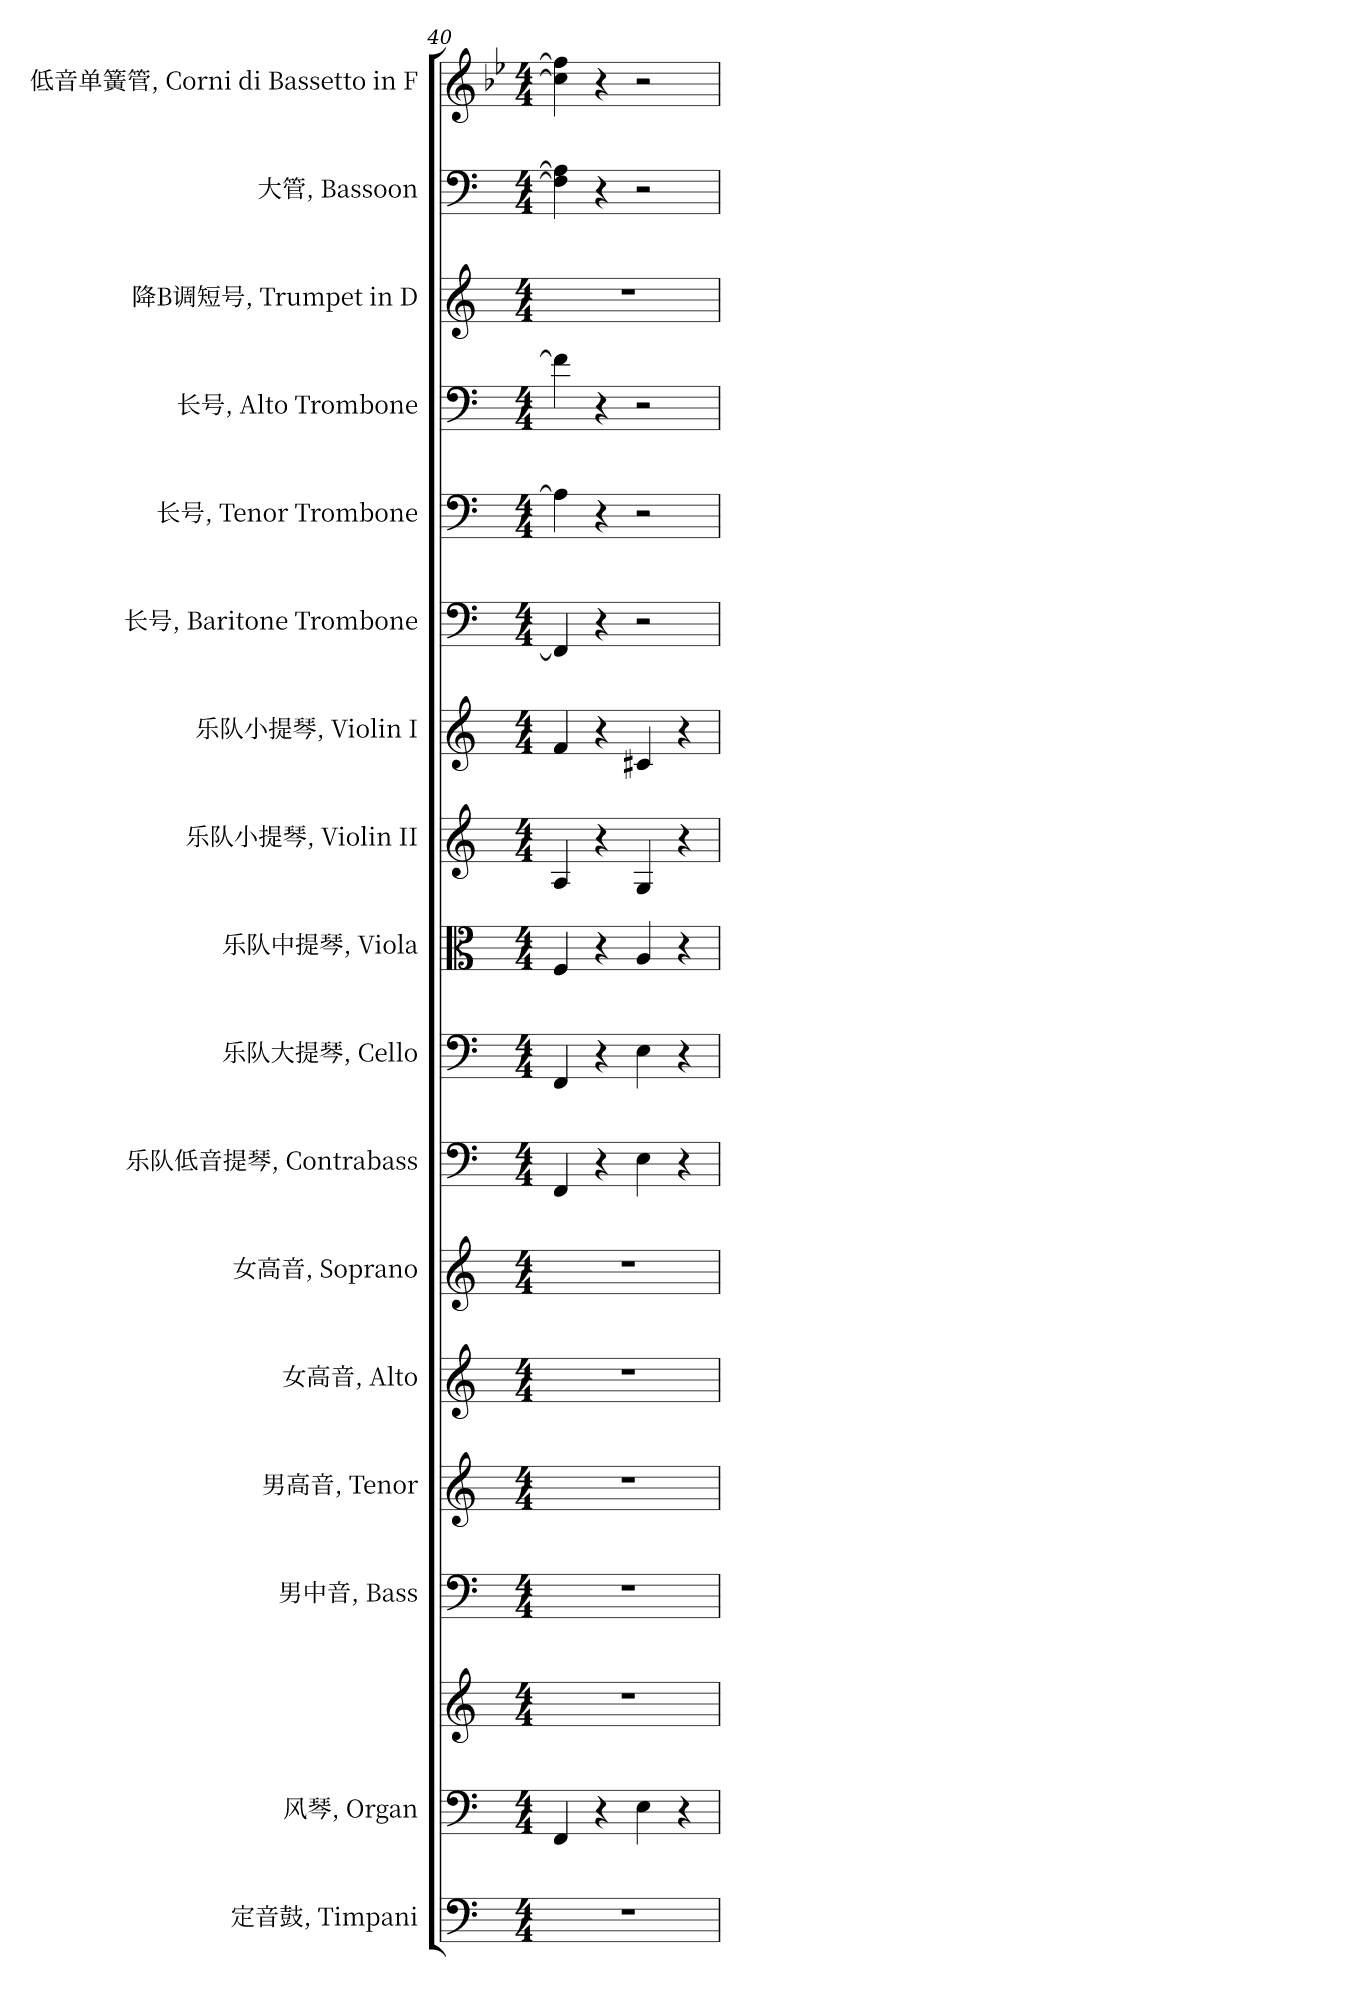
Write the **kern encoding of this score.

**kern	**kern	**kern	**kern	**kern	**kern	**kern	**kern	**kern	**kern	**kern	**kern	**kern	**kern	**kern	**kern	**kern	**kern
*part17	*part16	*part16	*part15	*part14	*part13	*part12	*part11	*part10	*part9	*part8	*part7	*part6	*part5	*part4	*part3	*part2	*part1
*staff18	*staff17	*staff16	*staff15	*staff14	*staff13	*staff12	*staff11	*staff10	*staff9	*staff8	*staff7	*staff6	*staff5	*staff4	*staff3	*staff2	*staff1
*I"定音鼓, Timpani	*I"风琴, Organ	*	*I"男中音, Bass	*I"男高音, Tenor	*I"女高音, Alto	*I"女高音, Soprano	*I"乐队低音提琴, Contrabass	*I"乐队大提琴, Cello	*I"乐队中提琴, Viola	*I"乐队小提琴, Violin II	*I"乐队小提琴, Violin I	*I"长号, Baritone Trombone	*I"长号, Tenor Trombone	*I"长号, Alto Trombone	*I"降B调短号, Trumpet in D	*I"大管, Bassoon	*I"低音单簧管, Corni di Bassetto in F
*I'Timp.	*I'Org.	*	*	*	*	*I'S.	*I'Cbs.	*	*	*	*	*I'Tbn.	*I'Tbn.	*I'Tbn.	*	*I'Bsn.	*
*clefF4	*clefF4	*clefG2	*clefF4	*clefG2	*clefG2	*clefG2	*clefF4	*clefF4	*clefC3	*clefG2	*clefG2	*clefF4	*clefF4	*clefF4	*clefG2	*clefF4	*clefG2
*	*	*	*	*	*	*	*ITrd7c12	*	*	*	*	*	*	*	*ITrd1c2	*	*ITrd8c14
*k[]	*k[]	*k[]	*k[]	*k[]	*k[]	*k[]	*k[]	*k[]	*k[]	*k[]	*k[]	*k[]	*k[]	*k[]	*k[b-e-]	*k[]	*k[b-e-]
*M4/4	*M4/4	*M4/4	*M4/4	*M4/4	*M4/4	*M4/4	*M4/4	*M4/4	*M4/4	*M4/4	*M4/4	*M4/4	*M4/4	*M4/4	*M4/4	*M4/4	*M4/4
=40	=40	=40	=40	=40	=40	=40	=40	=40	=40	=40	=40	=40	=40	=40	=40	=40	=40
1r	4FF/	1r	1r	1r	1r	1r	4FFF/	4FF/	4F/	4A/	4f/	4FF/]	4A\]	4f\]	1r	4F\] 4A\]	4c\] 4f\]
*	*	*	*	*	*	*	*	*	*	*	*	*	*	*	*	*	*MM25
.	4r	.	.	.	.	.	4r	4r	4r	4r	4r	4r	4r	4r	.	4r	4r
*	*	*	*	*	*	*	*	*	*	*	*	*	*	*	*	*	*MM45
.	4E\	.	.	.	.	.	4EE\	4E\	4A/	4G/	4c#X/	2r	2r	2r	.	2r	2r
.	4r	.	.	.	.	.	4r	4r	4r	4r	4r	.	.	.	.	.	.
=	=	=	=	=	=	=	=	=	=	=	=	=	=	=	=	=	=
*-	*-	*-	*-	*-	*-	*-	*-	*-	*-	*-	*-	*-	*-	*-	*-	*-	*-
